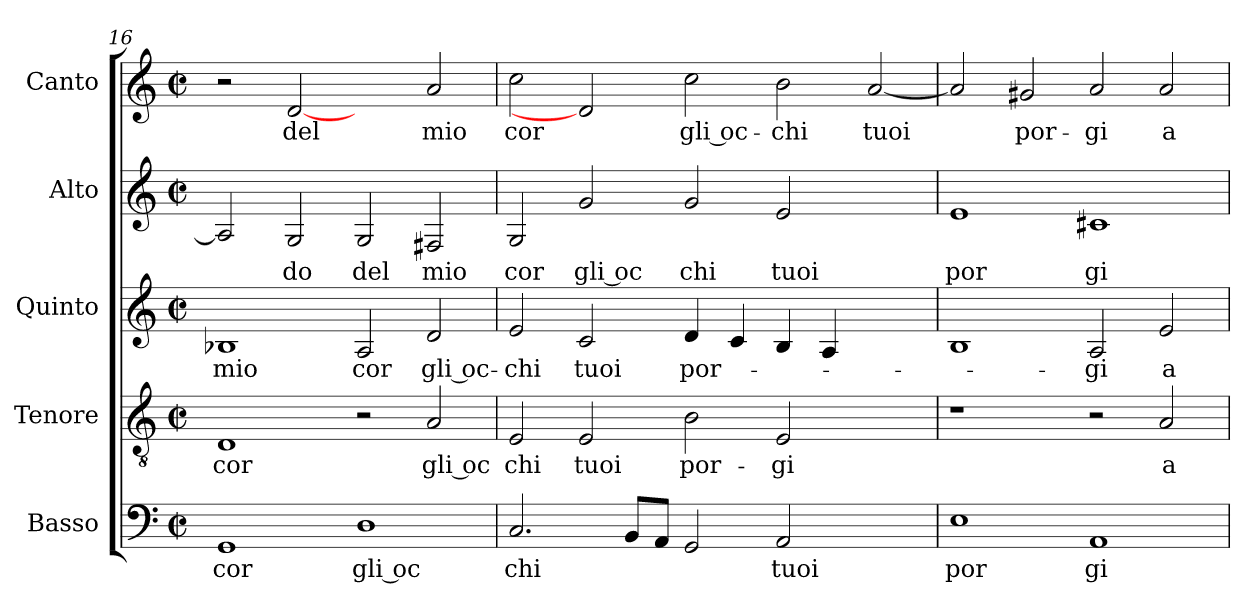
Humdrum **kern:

**kern	**text	**kern	**text	**kern	**text	**kern	**text	**kern	**text
*part5	*part5	*part4	*part4	*part3	*part3	*part2	*part2	*part1	*part1
*staff5	*staff5	*staff4	*staff4	*staff3	*staff3	*staff2	*staff2	*staff1	*staff1
*I"Basso	*	*I"Tenore	*	*I"Quinto	*	*I"Alto	*	*I"Canto	*
*clefF4	*	*clefGv2	*	*clefG2	*	*clefG2	*	*clefG2	*
*M2/2	*	*M2/2	*	*M2/2	*	*M2/2	*	*M2/2	*
*met(c|)	*	*met(c|)	*	*met(c|)	*	*met(c|)	*	*met(c|)	*
=16	=16	=16	=16	=16	=16	=16	=16	=16	=16
!	!LO:LY:b:cj	!	!LO:LY:b:cj	!	!LO:LY:b:cj	!	!	!	!
1GG	cor	1D	cor	1B-X	mio	2A/]	.	2r	.
!	!	!	!	!	!	!	!LO:LY:b:cj	!	!LO:LY:b:cj
.	.	.	.	.	.	2G/	do	[2d	del
!	!LO:LY:b:rj	!	!	!	!LO:LY:b:cj	!	!LO:LY:b:cj	!	!
1D	gli oc	2r	.	2A/	cor	2G/	del	2ryy	.
!	!	!	!LO:LY:b:rj	!	!LO:LY:b:rj	!	!LO:LY:b:cj	!	!LO:LY:b:cj
.	.	2A/	gli oc	2d/	gli oc-	2F#X/	mio	2a/	mio
!!LO:PB:g=z
=17	=17	=17	=17	=17	=17	=17	=17	=17	=17
!	!LO:LY:b	!	!LO:LY:b:cj	!	!LO:LY:b:cj	!	!LO:LY:b:cj	!	!LO:LY:b:cj
2.C/	chi	2E/	chi	2e/	-chi	2G/	cor	2cc\	cor
!	!	!	!LO:LY:b:cj	!	!LO:LY:b:cj	!	!LO:LY:b:rj	!	!
.	.	2E/	tuoi	2c/	tuoi	2g/	gli oc	2d]	.
8BB/L	.	.	.	.	.	.	.	.	.
8AA/J	.	.	.	.	.	.	.	.	.
!	!	!	!LO:LY:b:cj	!	!LO:LY:b	!	!LO:LY:b:cj	!	!LO:LY:b:rj
2GG/	.	2B\	por-	4d/	por-	2g/	chi	2cc\	gli oc-
.	.	.	.	4c/	.	.	.	.	.
!	!LO:LY:b:cj	!	!LO:LY:b:cj	!	!	!	!LO:LY:b:cj	!	!LO:LY:b:cj
2AA/	tuoi	2E/	-gi	4B/	.	2e/	tuoi	2b\	-chi
.	.	.	.	4A/	.	.	.	.	.
!	!	!	!	!	!	!	!	!	!LO:LY:b
2ryy	.	2ryy	.	2ryy	.	2ryy	.	[<2a/	tuoi
=18	=18	=18	=18	=18	=18	=18	=18	=18	=18
!	!LO:LY:b:cj	!	!	!	!	!	!LO:LY:b:cj	!	!
1E	por	1r	.	1B	.	1e	por	2a/]	.
!	!	!	!	!	!	!	!	!	!LO:LY:b:cj
.	.	.	.	.	.	.	.	2g#X/	por-
!	!LO:LY:b:cj	!	!	!	!LO:LY:b:cj	!	!LO:LY:b:cj	!	!LO:LY:b:cj
1AA	gi	2r	.	2A/	-gi	1c#X	gi	2a/	-gi
!	!	!	!LO:LY:b:cj	!	!LO:LY:b:cj	!	!	!	!LO:LY:b:cj
.	.	2A/	a	2e/	a	.	.	2a/	a
=	=	=	=	=	=	=	=	=	=
*-	*-	*-	*-	*-	*-	*-	*-	*-	*-
